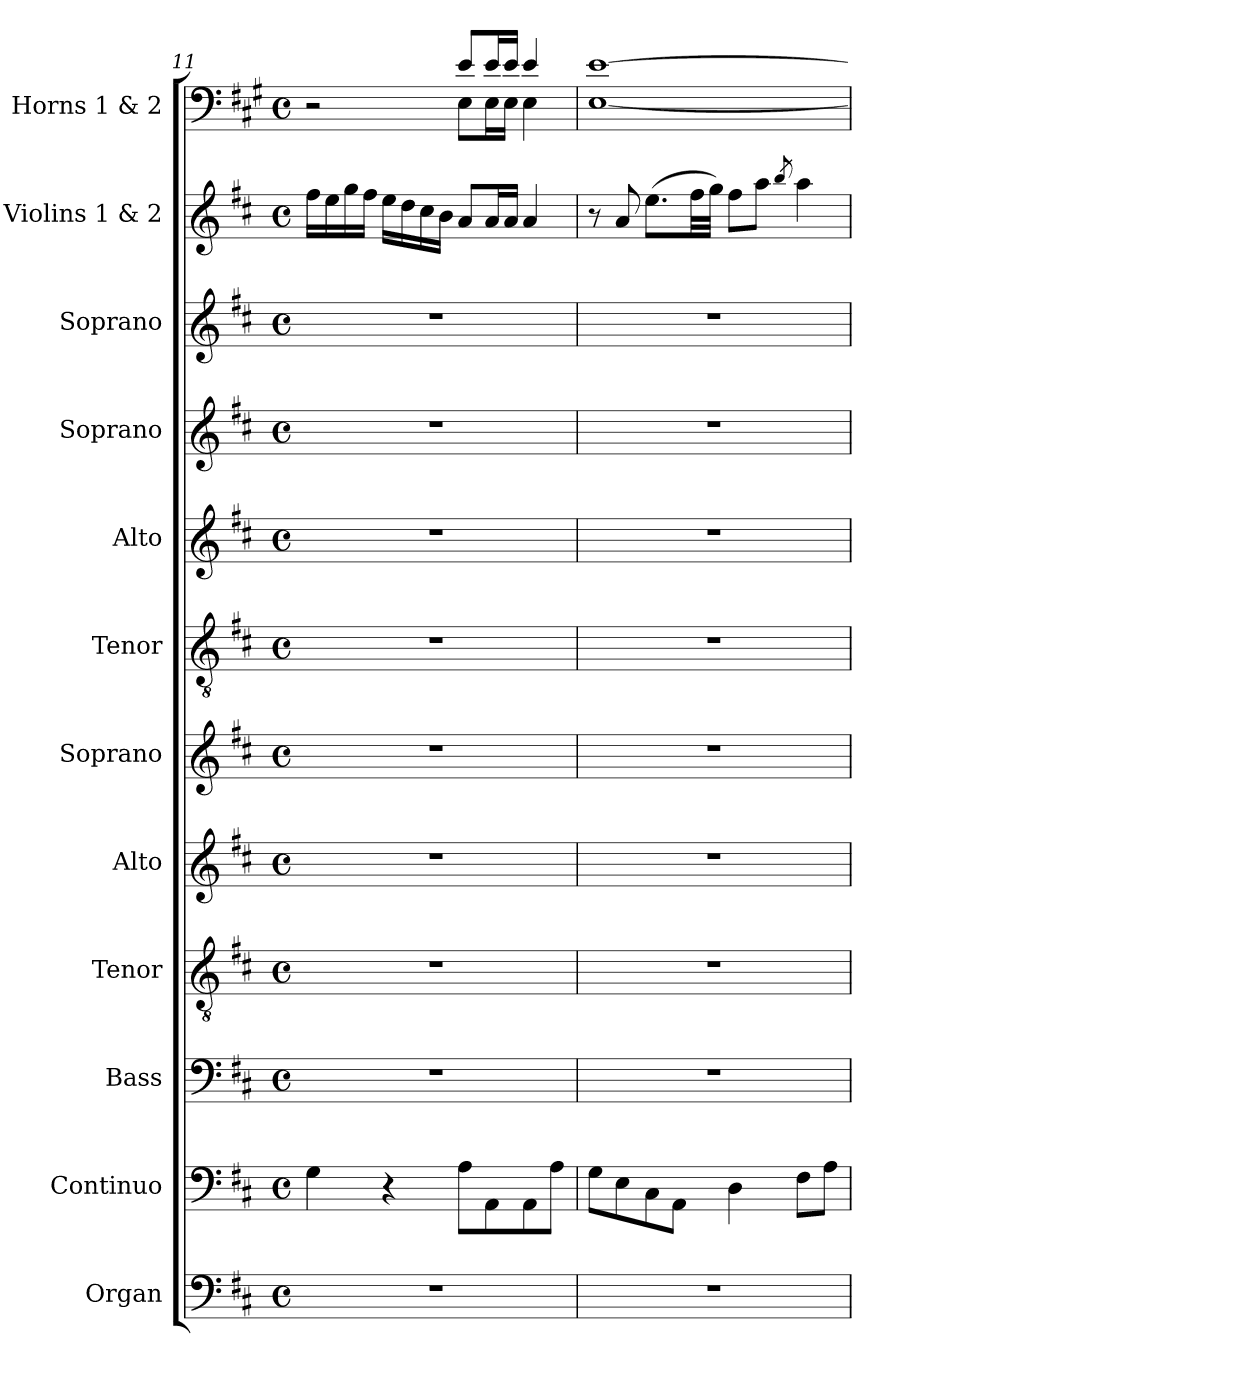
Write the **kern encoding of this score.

**kern	**kern	**kern	**kern	**kern	**kern	**kern	**kern	**kern	**kern	**kern	**kern
*part12	*part11	*part10	*part9	*part8	*part7	*part6	*part5	*part4	*part3	*part2	*part1
*staff12	*staff11	*staff10	*staff9	*staff8	*staff7	*staff6	*staff5	*staff4	*staff3	*staff2	*staff1
*I"Organ	*I"Continuo	*I"Bass	*I"Tenor	*I"Alto	*I"Soprano	*I"Tenor	*I"Alto	*I"Soprano	*I"Soprano	*I"Violins 1 & 2	*I"Horns 1 & 2
*I'Org.	*I'Cont.	*I'B.	*I'T.	*I'A.	*I'S.	*I'T.	*I'A.	*I'S.	*I'S.	*I'Vlns	*I'Hns.
*clefF4	*clefF4	*clefF4	*clefGv2	*clefG2	*clefG2	*clefGv2	*clefG2	*clefG2	*clefG2	*clefG2	*clefF4
*	*	*	*ITrd7c12	*	*	*ITrd7c12	*	*	*	*	*ITrd4c7
*k[f#c#]	*k[f#c#]	*k[f#c#]	*k[f#c#]	*k[f#c#]	*k[f#c#]	*k[f#c#]	*k[f#c#]	*k[f#c#]	*k[f#c#]	*k[f#c#]	*k[f#c#]
*D:	*D:	*D:	*D:	*D:	*D:	*D:	*D:	*D:	*D:	*D:	*D:
*M4/4	*M4/4	*M4/4	*M4/4	*M4/4	*M4/4	*M4/4	*M4/4	*M4/4	*M4/4	*M4/4	*M4/4
*met(c)	*met(c)	*met(c)	*met(c)	*met(c)	*met(c)	*met(c)	*met(c)	*met(c)	*met(c)	*met(c)	*met(c)
=11	=11	=11	=11	=11	=11	=11	=11	=11	=11	=11	=11
*	*	*	*	*	*	*	*	*	*	*	*^
1r	4Gi\	1r	1r	1r	1r	1r	1r	1r	1r	16ff#i\LL	2r	2ryy
.	.	.	.	.	.	.	.	.	.	16eei\	.	.
.	.	.	.	.	.	.	.	.	.	16ggi\	.	.
.	.	.	.	.	.	.	.	.	.	16ff#i\JJ	.	.
.	4r	.	.	.	.	.	.	.	.	16eei\LL	.	.
.	.	.	.	.	.	.	.	.	.	16ddi\	.	.
.	.	.	.	.	.	.	.	.	.	16cc#i\	.	.
.	.	.	.	.	.	.	.	.	.	16bi\JJ	.	.
.	8Ai\L	.	.	.	.	.	.	.	.	8ai/L	8Ai/L	8AAi\L
.	8AAi\	.	.	.	.	.	.	.	.	16ai/L	16Ai/L	16AAi\L
.	.	.	.	.	.	.	.	.	.	16ai/JJ	16Ai/JJ	16AAi\JJ
.	8AAi\	.	.	.	.	.	.	.	.	4ai/	4Ai/	4AAi\
.	8Ai\J	.	.	.	.	.	.	.	.	.	.	.
=12	=12	=12	=12	=12	=12	=12	=12	=12	=12	=12	=12	=12
1r	8Gi\L	1r	1r	1r	1r	1r	1r	1r	1r	8r	[1Ai	[1AAi
.	8Ei\	.	.	.	.	.	.	.	.	8ai/	.	.
.	8C#i\	.	.	.	.	.	.	.	.	(8.eei\L	.	.
.	8AAi\J	.	.	.	.	.	.	.	.	.	.	.
.	.	.	.	.	.	.	.	.	.	32ff#i\LL	.	.
.	.	.	.	.	.	.	.	.	.	32ggi\JJJ)	.	.
.	4Di\	.	.	.	.	.	.	.	.	8ff#i\L	.	.
.	.	.	.	.	.	.	.	.	.	8aai\J	.	.
.	.	.	.	.	.	.	.	.	.	8qbbi/	.	.
.	8F#i\L	.	.	.	.	.	.	.	.	4aai\	.	.
.	8Ai\J	.	.	.	.	.	.	.	.	.	.	.
*	*	*	*	*	*	*	*	*	*	*	*v	*v
=	=	=	=	=	=	=	=	=	=	=	=
*-	*-	*-	*-	*-	*-	*-	*-	*-	*-	*-	*-
